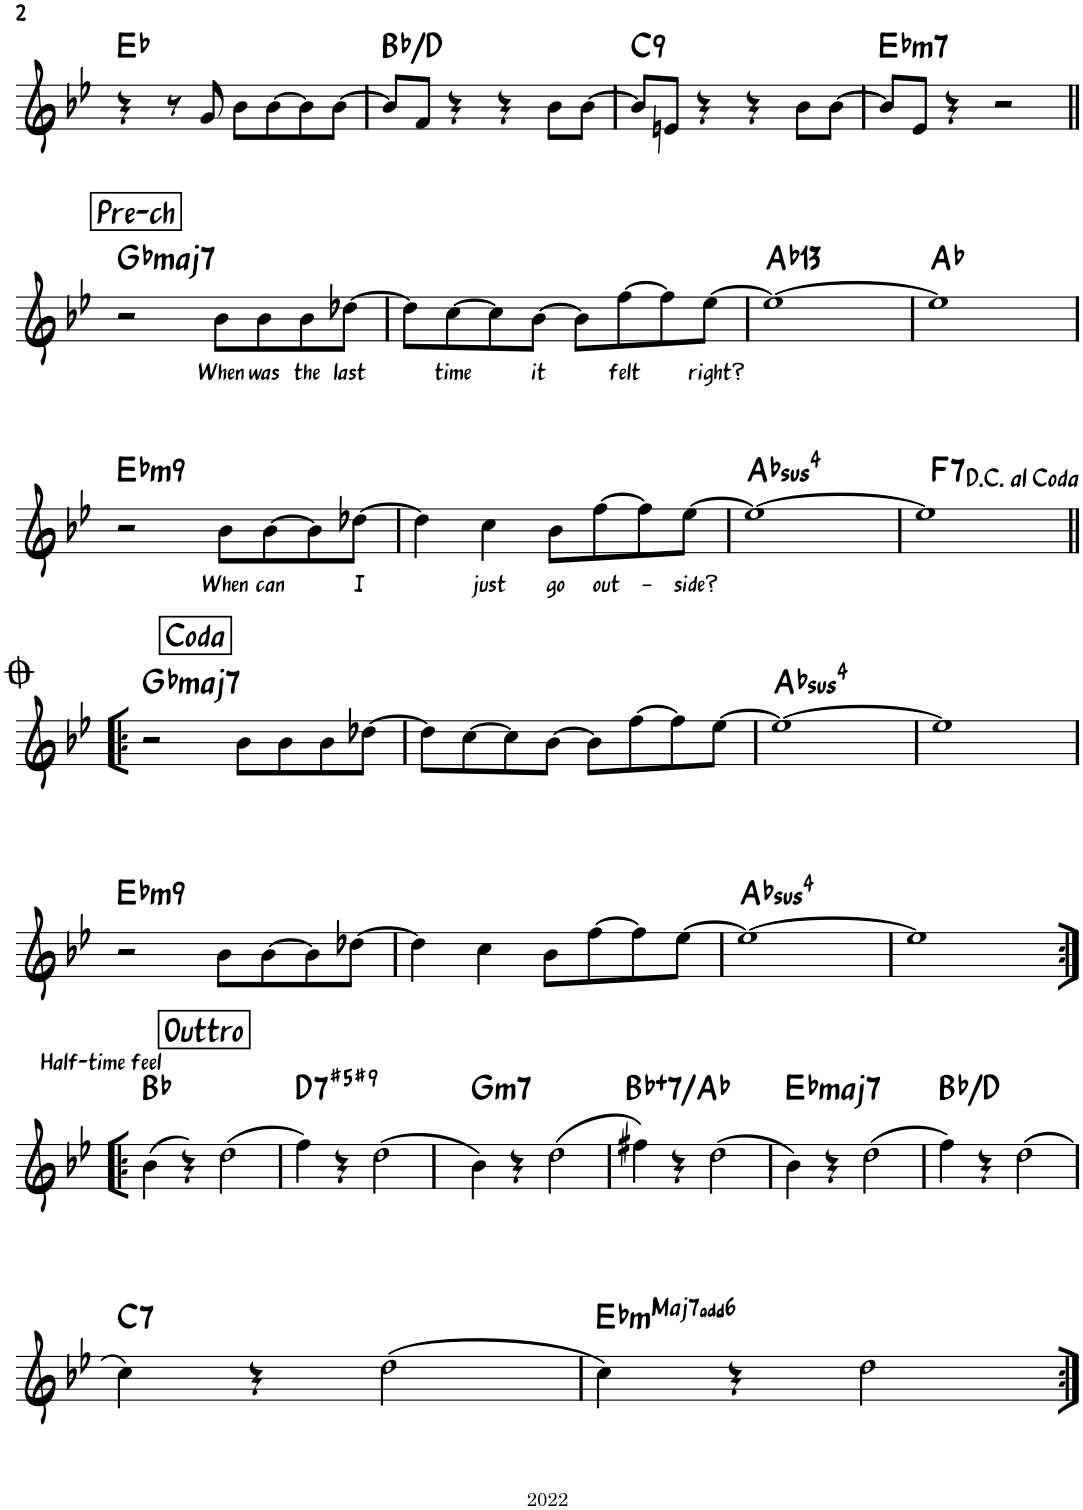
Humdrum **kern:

**kern	**text	**harte
*part1	*part1	*part1
*staff1	*staff1	*
*I"Piano	*	*
*I'Pno.	*	*
!!LO:PB:g=z
*clefG2	*	*
*k[b-e-]	*	*
*M4/4	*	*
=30	=30	=30
4r	.	Eb:maj
8r	.	.
8g/	.	.
8b-\L	.	.
[8b-\	.	.
8b-\]	.	.
[8b-\J	.	.
=31	=31	=31
8b-/L]	.	Bb:maj/3
8f/J	.	.
4r	.	.
4r	.	.
8b-\L	.	.
[8b-\J	.	.
=32	=32	=32
!	!	!LO:H:kt=9
8b-/L]	.	C:9
8en/J	.	.
4r	.	.
4r	.	.
8b-\L	.	.
[8b-\J	.	.
=33	=33	=33
!	!	!LO:H:kt=m7
8b-/L]	.	Eb:min7
8e-/J	.	.
4r	.	.
2r	.	.
!!LO:LB:g=z
!!LO:REH:place=s1:a:B:rj:fs=14:t=Pre-ch
=34||	=34||	=34||
!	!	!LO:H:kt=maj7
2r	.	Gb:maj7
!	!LO:LY:b	!
8b-\L	When	.
!	!LO:LY:b	!
8b-\	was	.
!	!LO:LY:b	!
8b-\	the	.
!	!LO:LY:b	!
[8dd-X\J	last	.
=35	=35	=35
8dd-\L]	.	.
!	!LO:LY:b	!
[8cc\	time	.
8cc\]	.	.
!	!LO:LY:b	!
[8b-\J	it	.
8b-\L]	.	.
!	!LO:LY:b	!
[8ff\	felt	.
8ff\]	.	.
!	!LO:LY:b	!
[8ee-\J	right?	.
=36	=36	=36
!	!	!LO:H:kt=13
1ee-_	.	Ab:9(11,13)
=37	=37	=37
1ee-]	.	Ab:maj
!!LO:LB:g=z
=38	=38	=38
!	!	!LO:H:kt=m9
2r	.	Eb:min9
!	!LO:LY:b	!
8b-\L	When	.
!	!LO:LY:b	!
[8b-\	can	.
8b-\]	.	.
!	!LO:LY:b	!
[8dd-X\J	I	.
=39	=39	=39
4dd-\]	.	.
!	!LO:LY:b	!
4cc\	just	.
!	!LO:LY:b	!
8b-\L	go	.
!	!LO:LY:b	!
[8ff\	out-	.
8ff\]	.	.
!	!LO:LY:b	!
[8ee-\J	-side?	.
=40	=40	=40
!	!	!LO:H:kt=4
1ee-_	.	Ab:sus4
=41	=41	=41
!	!	!LO:H:kt=7
1ee-]	.	F:7
!!LO:LB:g=z
!!LO:REH:place=s1:a:B:rj:fs=14:t=Coda
=42!|:	=42!|:	=42!|:
!	!	!LO:H:kt=maj7
2r	.	Gb:maj7
8b-\L	.	.
8b-\	.	.
8b-\	.	.
[8dd-X\J	.	.
=43	=43	=43
8dd-\L]	.	.
[8cc\	.	.
8cc\]	.	.
[8b-\J	.	.
8b-\L]	.	.
[8ff\	.	.
8ff\]	.	.
[8ee-\J	.	.
=44	=44	=44
!	!	!LO:H:kt=4
1ee-_	.	Ab:sus4
=45	=45	=45
1ee-]	.	.
!!LO:LB:g=z
=46	=46	=46
!	!	!LO:H:kt=m9
2r	.	Eb:min9
8b-\L	.	.
[8b-\	.	.
8b-\]	.	.
[8dd-X\J	.	.
=47	=47	=47
4dd-\]	.	.
4cc\	.	.
8b-\L	.	.
[8ff\	.	.
8ff\]	.	.
[8ee-\J	.	.
=48	=48	=48
!	!	!LO:H:kt=4
1ee-_	.	Ab:sus4
=49	=49	=49
1ee-]	.	.
!!LO:LB:g=z
!!LO:REH:place=s1:a:B:rj:fs=14:t=Outtro
=50:|!|:	=50:|!|:	=50:|!|:
!LO:TX:a:t=Half-time feel	!	!
(4b-\	.	Bb:maj
4r)	.	.
(2dd\	.	.
=51	=51	=51
!	!	!LO:H:kt=7
4ff\)	.	D:(3,#5,b7,#9)
4r	.	.
(2dd\	.	.
=52	=52	=52
!	!	!LO:H:kt=m7
4b-\)	.	G:min7
4r	.	.
(2dd\	.	.
=53	=53	=53
!	!	!LO:H:kt=7
4ff#X\)	.	Bb:aug(b7)/b7
4r	.	.
(2dd\	.	.
=54	=54	=54
!	!	!LO:H:kt=maj7
4b-\)	.	Eb:maj7
4r	.	.
(2dd\	.	.
=55	=55	=55
4ff\)	.	Bb:maj/3
4r	.	.
(2dd\	.	.
!!LO:LB:g=z
=56	=56	=56
!	!	!LO:H:kt=7
4cc\)	.	C:7
4r	.	.
(2dd\	.	.
=57	=57	=57
!	!	!LO:H:kt=mMaj7
4cc\)	.	Eb:minmaj7(6)
4r	.	.
2dd\	.	.
=:|!	=:|!	=:|!
*-	*-	*-
